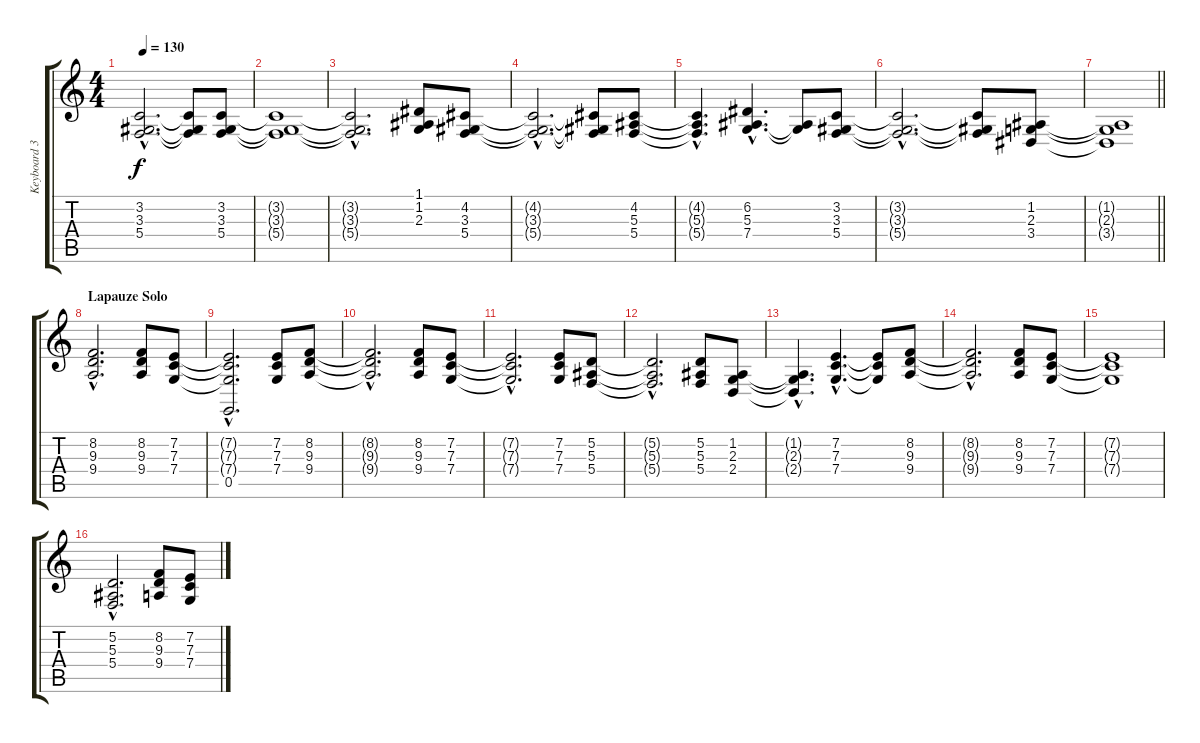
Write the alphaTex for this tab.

\track ("Keyboard 3" "Keyboard 3") {instrument stringensemble1}
\staff {score tabs}
\tuning (D4 A3 F3 C3 G2 D2) {hide}
\ts (4 4)
\tempo 130
\clef g2
\ks c
(3.2{hac t} 3.3{hac t} 5.4{hac t}).2{d dy f} (3.2{t} 3.3{t} 5.4{t}).8 (3.2 3.3 5.4).8 |
(3.2{t} 3.3{t} 5.4{t}).1 |
(3.2{hac t} 3.3{hac t} 5.4{hac t}).2{d} (1.1 1.2 2.3).8 (4.2 3.3 5.4).8 |
(4.2{hac t} 3.3{hac t} 5.4{hac t}).2{d} (4.2{t} 3.3{t} 5.4{t}).8 (4.2 5.3 5.4).8 |
(4.2{hac t} 5.3{hac t} 5.4{hac t}).4{d} (6.2{hac} 5.3{hac} 7.4{hac}).4{d} (5.3{t} 7.4{t}).8 (3.2 3.3 5.4).8 |
(3.2{hac t} 3.3{hac t} 5.4{hac t}).2{d} (3.2{t} 3.3{t} 5.4{t}).8 (1.2 2.3 3.4).8 |
\barLineRight lightlight
(1.2{t} 2.3{t} 3.4{t}).1 |
\section ("" "Lapauze Solo")
(8.2{hac} 9.3{hac} 9.4{hac}).2{d} (8.2 9.3 9.4).8 (7.2 7.3 7.4).8 |
(7.2{hac t} 7.3{hac t} 7.4{hac t} 0.5{hac}).2{d} (7.2 7.3 7.4).8 (8.2 9.3 9.4).8 |
(8.2{hac t} 9.3{hac t} 9.4{hac t}).2{d} (8.2 9.3 9.4).8 (7.2 7.3 7.4).8 |
(7.2{hac t} 7.3{hac t} 7.4{hac t}).2{d} (7.2 7.3 7.4).8 (5.2 5.3 5.4).8 |
(5.2{hac t} 5.3{hac t} 5.4{hac t}).2{d} (5.2 5.3 5.4).8 (1.2 2.3 2.4).8 |
(1.2{hac t} 2.3{hac t} 2.4{hac t}).4{d} (7.2{hac} 7.3{hac} 7.4{hac}).4{d} (7.2{t} 7.3{t} 7.4{t}).8 (8.2 9.3 9.4).8 |
(8.2{hac t} 9.3{hac t} 9.4{hac t}).2{d} (8.2 9.3 9.4).8 (7.2 7.3 7.4).8 |
(7.2{t} 7.3{t} 7.4{t}).1 |
(5.2{hac} 5.3{hac} 5.4{hac}).2{d} (8.2 9.3 9.4).8 (7.2 7.3 7.4).8
